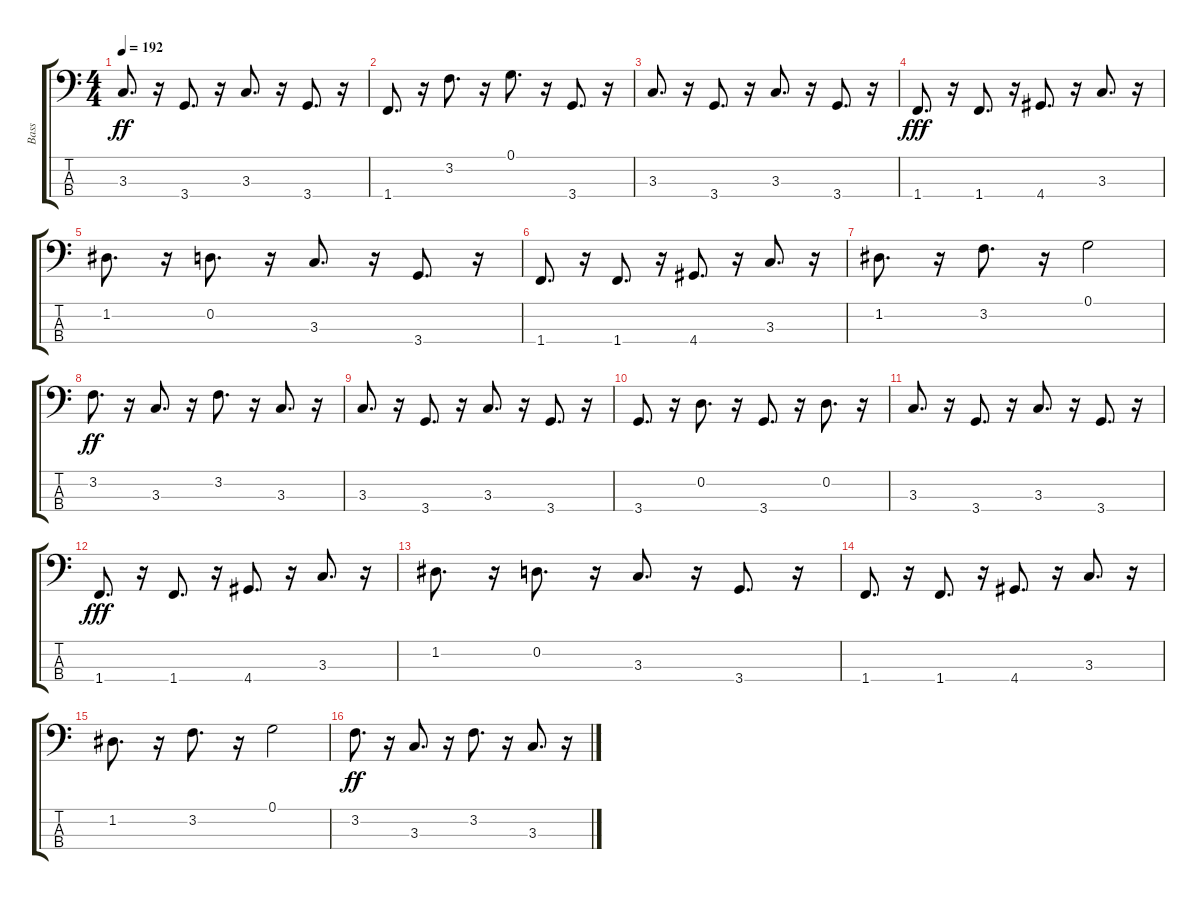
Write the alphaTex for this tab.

\track ("Bass" "Bass") {instrument electricbasspick}
\staff {score tabs}
\tuning (G2 D2 A1 E1) {hide}
\ts (4 4)
\tempo 192
\clef f4
\ks c
3.3.8{d dy ff} r.16 3.4.8{d} r.16 3.3.8{d} r.16 3.4.8{d} r.16 |
1.4.8{d} r.16 3.2.8{d} r.16 0.1.8{d} r.16 3.4.8{d} r.16 |
3.3.8{d} r.16 3.4.8{d} r.16 3.3.8{d} r.16 3.4.8{d} r.16 |
1.4.8{d dy fff} r.16 1.4.8{d} r.16 4.4.8{d} r.16 3.3.8{d} r.16 |
1.2.8{d} r.16 0.2.8{d} r.16 3.3.8{d} r.16 3.4.8{d} r.16 |
1.4.8{d} r.16 1.4.8{d} r.16 4.4.8{d} r.16 3.3.8{d} r.16 |
1.2.8{d} r.16 3.2.8{d} r.16 0.1.2 |
3.2.8{d dy ff} r.16 3.3.8{d} r.16 3.2.8{d} r.16 3.3.8{d} r.16 |
3.3.8{d} r.16 3.4.8{d} r.16 3.3.8{d} r.16 3.4.8{d} r.16 |
3.4.8{d} r.16 0.2.8{d} r.16 3.4.8{d} r.16 0.2.8{d} r.16 |
3.3.8{d} r.16 3.4.8{d} r.16 3.3.8{d} r.16 3.4.8{d} r.16 |
1.4.8{d dy fff} r.16 1.4.8{d} r.16 4.4.8{d} r.16 3.3.8{d} r.16 |
1.2.8{d} r.16 0.2.8{d} r.16 3.3.8{d} r.16 3.4.8{d} r.16 |
1.4.8{d} r.16 1.4.8{d} r.16 4.4.8{d} r.16 3.3.8{d} r.16 |
1.2.8{d} r.16 3.2.8{d} r.16 0.1.2 |
3.2.8{d dy ff} r.16 3.3.8{d} r.16 3.2.8{d} r.16 3.3.8{d} r.16
